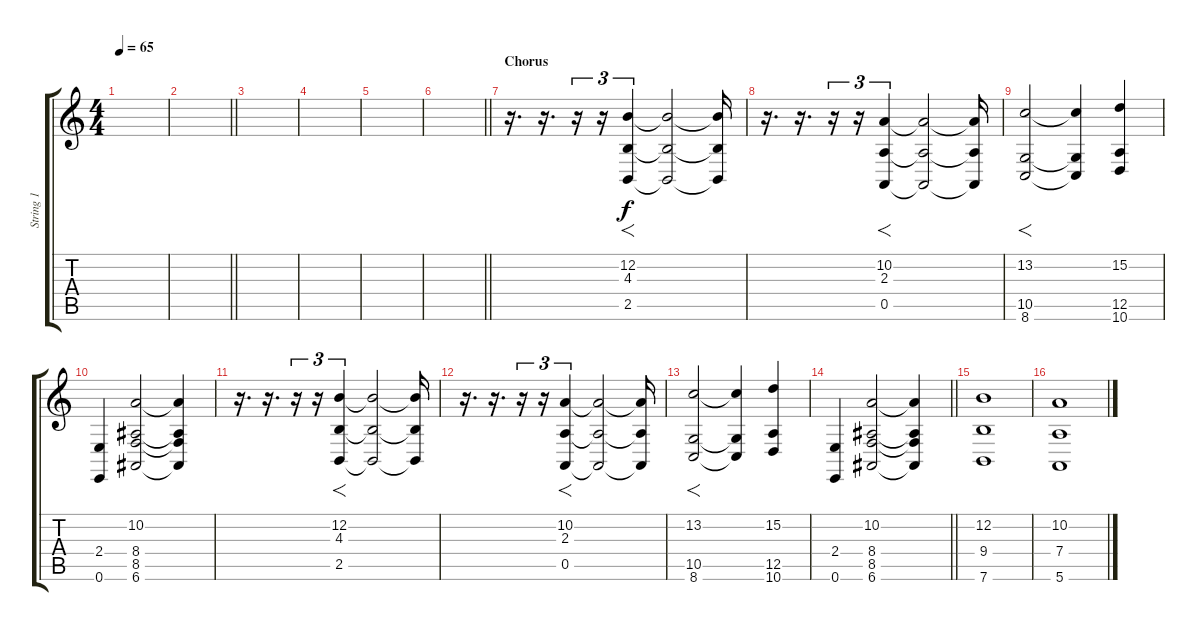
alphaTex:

\track ("String 1" "String 1") {instrument stringensemble2}
\staff {score tabs}
\tuning (E4 B3 G3 D3 A2 E2) {hide}
\ts (4 4)
\tempo 65
\clef g2
\ks c
|
\barLineRight lightlight
|
|
|
|
\barLineRight lightlight
|
\section ("" "Chorus")
r.16{d volume 11} r.16{d} r.16{tu (3 2)} r.16{tu (3 2)} (12.2 4.3 2.5).4{f tu (3 2)} (12.2{t} 4.3{t} 2.5{t}).2 (12.2{t} 4.3{t} 2.5{t}).16 |
r.16{d} r.16{d} r.16{tu (3 2)} r.16{tu (3 2)} (10.2 2.3 0.5).4{f tu (3 2)} (10.2{t} 2.3{t} 0.5{t}).2 (10.2{t} 2.3{t} 0.5{t}).16 |
(13.2 10.5 8.6).2{f} (13.2{t} 10.5{t} 8.6{t}).4 (15.2 12.5 10.6).4 |
(2.4 0.6).4 (10.2 8.4 8.5 6.6).2 (10.2{t} 8.4{t} 8.5{t} 6.6{t}).4 |
r.16{d} r.16{d} r.16{tu (3 2)} r.16{tu (3 2)} (12.2 4.3 2.5).4{f tu (3 2)} (12.2{t} 4.3{t} 2.5{t}).2 (12.2{t} 4.3{t} 2.5{t}).16 |
r.16{d} r.16{d} r.16{tu (3 2)} r.16{tu (3 2)} (10.2 2.3 0.5).4{f tu (3 2)} (10.2{t} 2.3{t} 0.5{t}).2 (10.2{t} 2.3{t} 0.5{t}).16 |
(13.2 10.5 8.6).2{f} (13.2{t} 10.5{t} 8.6{t}).4 (15.2 12.5 10.6).4 |
\barLineRight lightlight
(2.4 0.6).4 (10.2 8.4 8.5 6.6).2 (10.2{t} 8.4{t} 8.5{t} 6.6{t}).4 |
(12.2 9.4 7.6).1 |
(10.2 7.4 5.6).1
